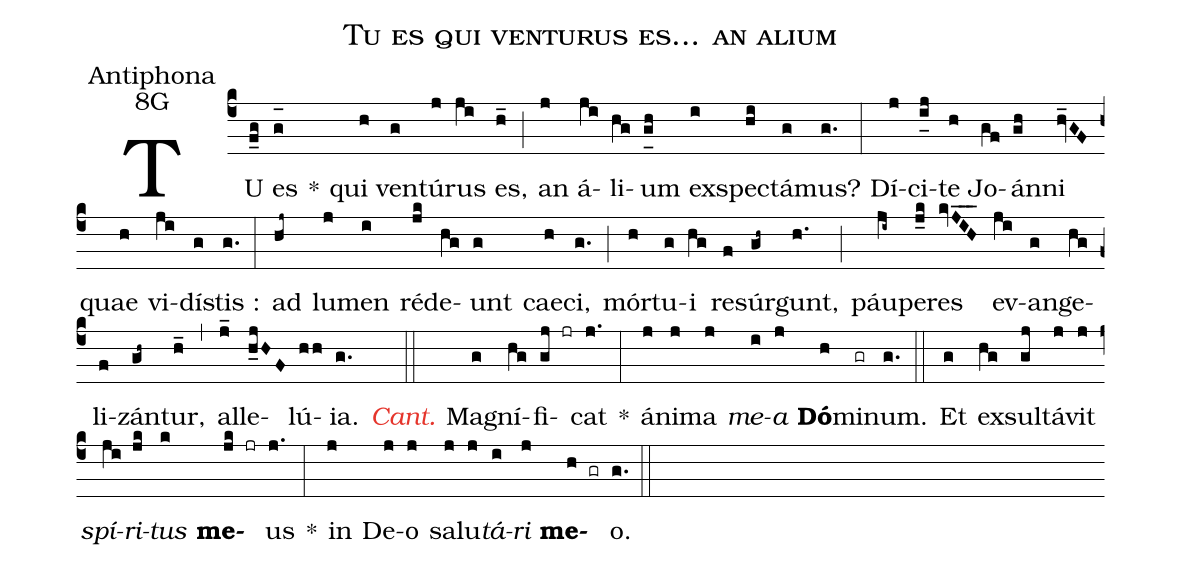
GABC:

name:Tu es qui venturus es... an alium;
office-part:Antiphona;
mode:8G;
%%
(c4) TU(f_g) es(g_[oh:h]) *() qui(h) ven(g)tú(j)rus(ji) es,(h_) (;) an(j) á(ji)li(hg)um(g_[uh:l]h) ex(i)spe(hi)ctá(g)mus?(g.) (:) Dí(j)ci(i_[uh:l]j)te(h) Jo(gf)án(gh)ni(hv_GF) quae(h) vi(ji)dí(g)stis :(g.) (:) ad(hj~) lu(j)men(i) réd(jk)e(hg)unt(g) cae(h)ci,(g.) (;) mór(h)tu(g)i(hg) re(f)súr(gh~)gunt,(h.) (;) páu(ji~)pe(j_k)res(kvJIH___) ev(ji)an(g)ge(hg)li(f)zán(gh~)tur,(h_) (,) al(j_)le(h_jHF)lú(hh){ia}.(g.) (::)

<c><i>Cant.</i></c> M{a}(g)gní(hg)fi(gj jr)cat(j.) <sp>*</sp>(:) á(j)ni(j)ma(j) <i>me</i>(i)<i>a</i>(j) <b>Dó</b>(h)mi(gr)num.(g.) (::) Et(g) ex(hg)sul(gj)tá(j)vit(j) <i>spí</i>(ji)<i>ri</i>(jk)<i>tus</i>(k) <b>me</b>(jk jr)us(j.) <sp>*</sp>(:) in(j) De(j)o(j) sa(j)lu(j)<i>tá</i>(i)<i>ri</i>(j) <b>me</b>(h gr)o.(g.) (::)
